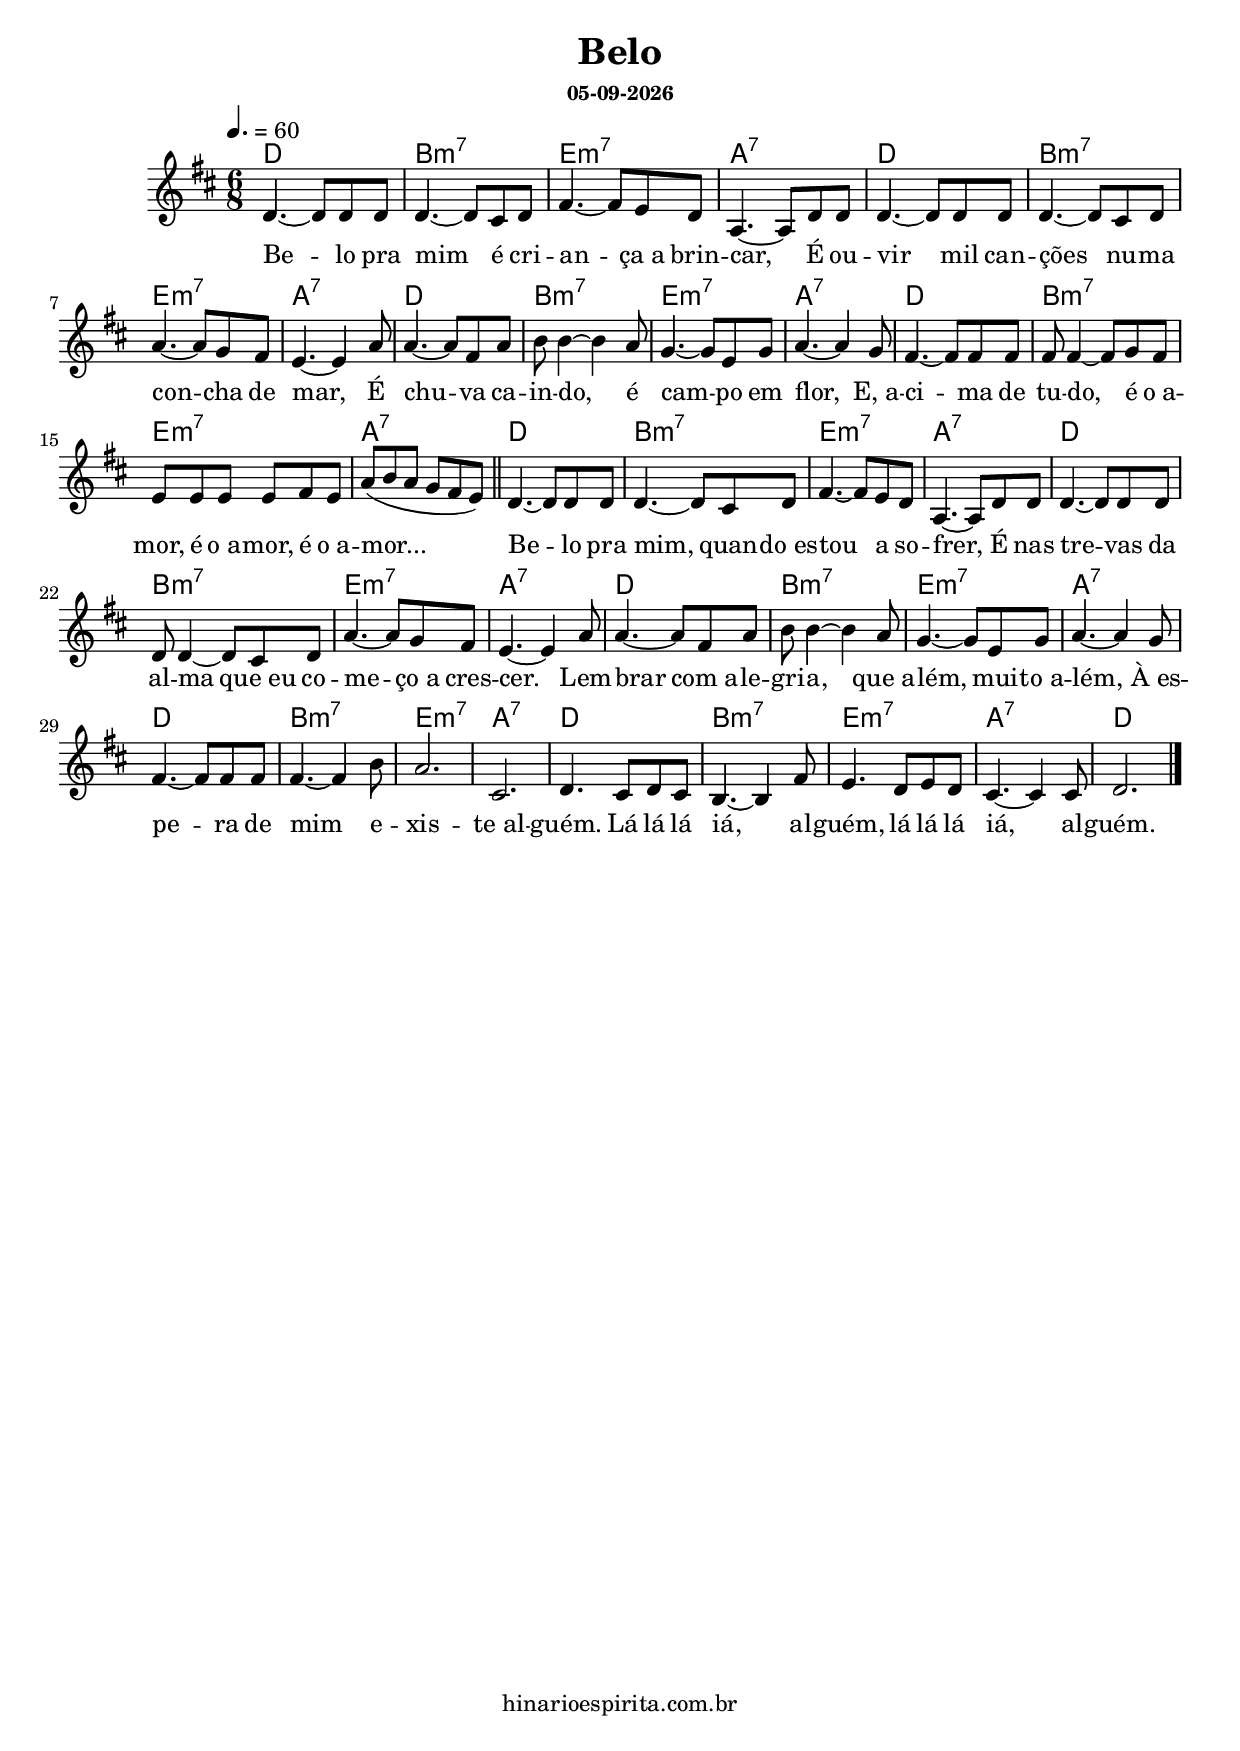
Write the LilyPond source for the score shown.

\version "2.16.0"
\pointAndClickOff

\header {
  title = "Belo"
  subsubtitle = #(strftime "%d-%m-%Y" (localtime (current-time)))
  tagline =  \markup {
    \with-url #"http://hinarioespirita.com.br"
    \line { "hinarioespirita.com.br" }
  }
}

melodia = \relative c' {
  \key d \major
  \time 6/8
  \tempo 4. = 60
  \clef treble

  % 1
  \clef treble
  d4.~ d8 d d | d4.~ d8 cis d | fis4.~ fis8 e d | a4.~ a8 d d |
  d4.~ d8 d d | d4.~ d8 cis d | a'4.~ a8 g fis | e4.~ e4 a8 |
  a4.~ a8 fis a | b8 b4~ b4 a8 | g4.~ g8 e g | a4.~ a4 g8 |
  fis4.~ fis8 fis fis | fis fis4~ fis8 g fis | e e e e fis e | a( b a g fis e) |
  \bar "||"
  d4.~ d8 d d | d4.~ d8 cis d | fis4.~ fis8 e d | a4.~ a8 d d |
  d4.~ d8 d d | d8 d4~ d8 cis d | a'4.~ a8 g fis | e4.~ e4 a8 |
  a4.~ a8 fis a | b8 b4~ b4 a8 | g4.~ g8 e g | a4.~ a4 g8 |
  fis4.~ fis8 fis fis | fis4.~ fis4 b8 | a2. | cis, | 
  d4. cis8 d cis | b4.~ b4 fis'8 | e4. d8 e d | cis4.~ cis4 cis8 | d2. \bar "|."
}

letra = \lyricmode {
  Be -- lo pra mim é cri -- an -- ça_a brin -- car,
  É ou -- vir mil can -- ções nu -- ma con -- cha de mar,
  É chu -- va ca -- in -- do, é cam -- po em flor,
  E,_a -- ci -- ma de tu -- do, é o_a -- mor, é o_a -- mor, é o_a -- mor...

  Be -- lo pra mim, quan -- do_es -- tou a so -- frer,
  É nas tre -- vas da al -- ma que_eu co -- me -- ço_a cres -- cer.
  Lem -- brar com_a -- le -- gri -- a, que_a -- lém, mui -- to_a -- lém,
  À_es -- pe -- ra de mim e -- xis -- te_al -- guém.
  
  Lá lá lá iá, al -- guém, lá lá lá iá, al -- guém.
}

harmonia = \chordmode {
  \set majorSevenSymbol = \markup { 7M }
  d2. | b:m7 | e:m7 | a:7 |
  d | b:m7 | e:m7 | a:7 |
  d | b:m7 | e:m7 | a:7 |
  d | b:m7 | e:m7 | a:7 |

  d | b:m7 | e:m7 | a:7 |
  d | b:m7 | e:m7 | a:7 |
  d | b:m7 | e:m7 | a:7 |
  d | b:m7 | e:m7 | a:7 |

  d | b:m7 | e:m7 | a:7 |
  d
}

\score {
  <<
    \new ChordNames { \harmonia }
    \new Staff <<
      \new Voice = "melodia" { \melodia }
      \lyricsto "melodia" \new Lyrics \letra
      \set Staff.midiInstrument = #"acoustic grand"
    >>
  >>
  \layout {}
  \midi {}
}
